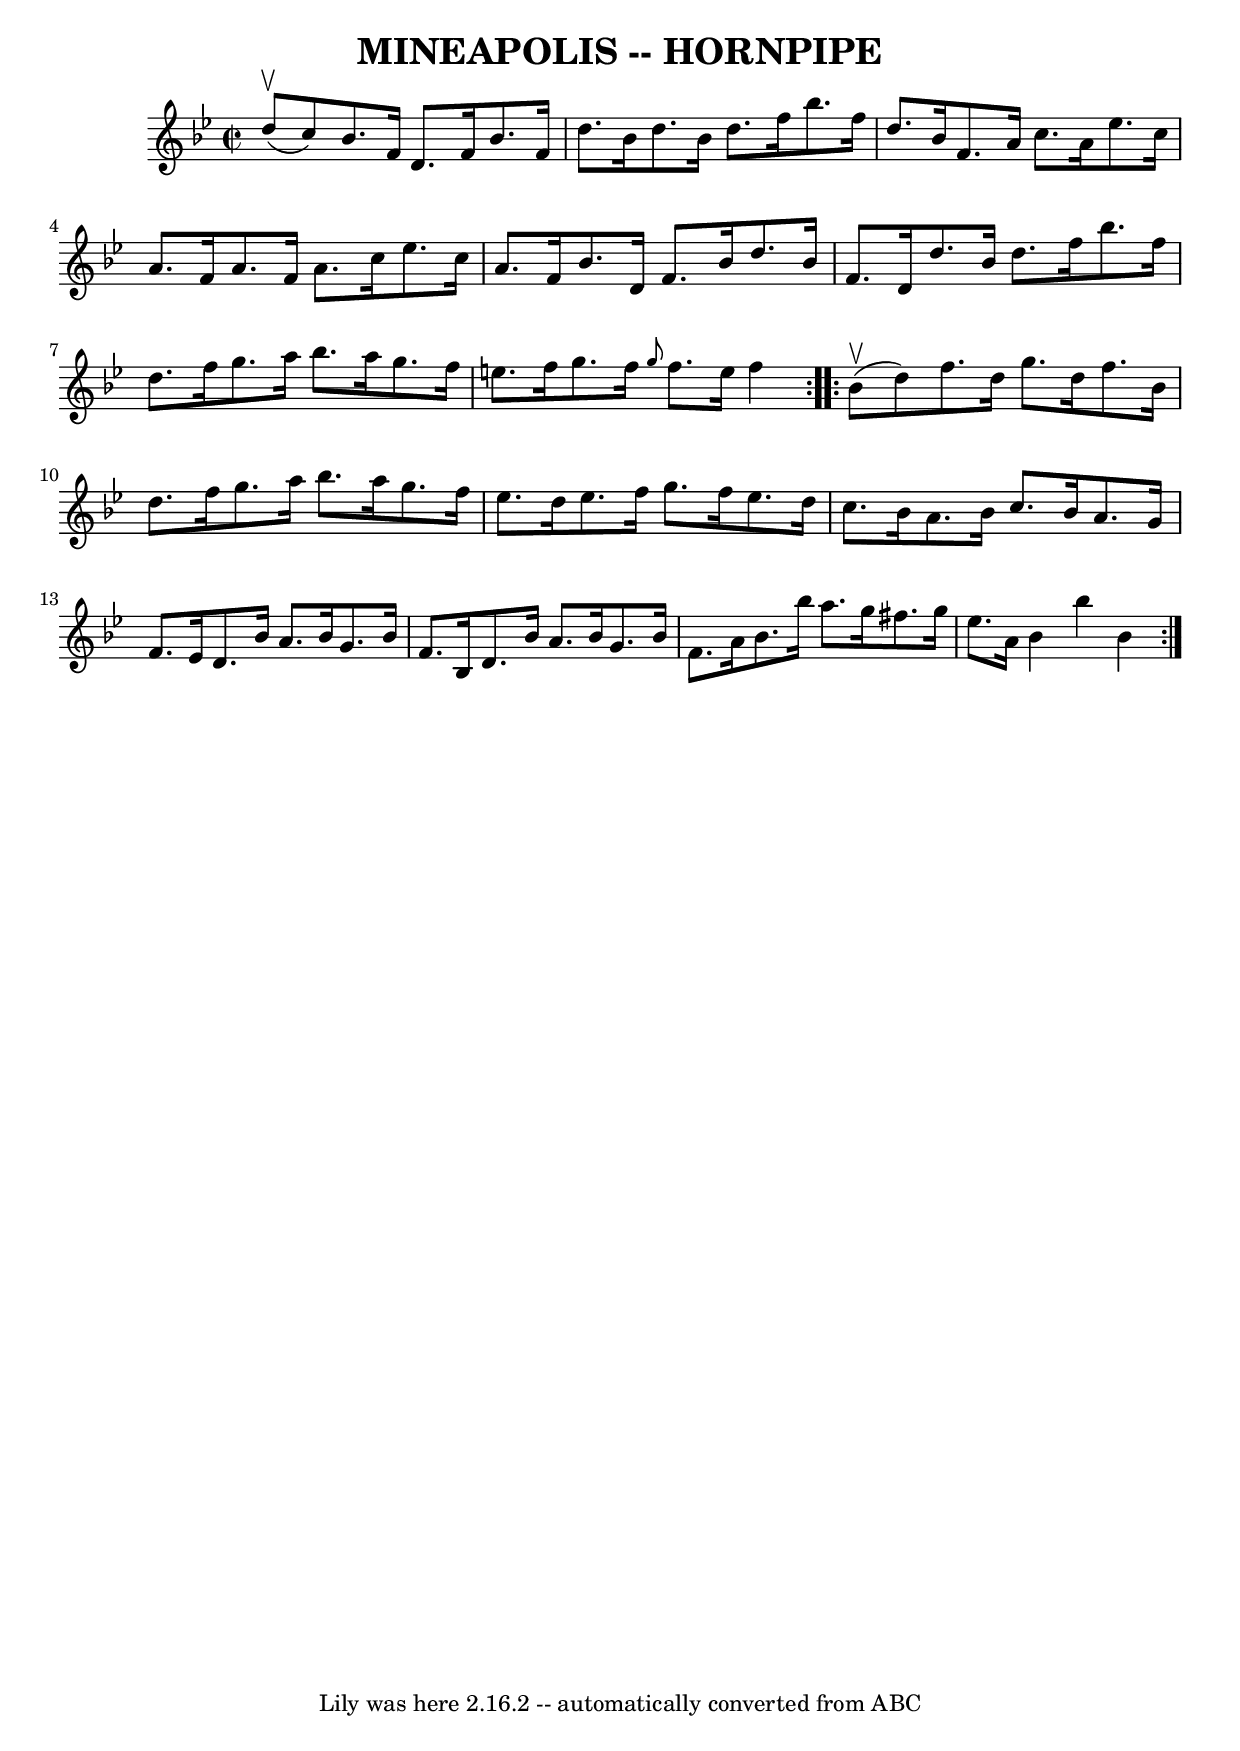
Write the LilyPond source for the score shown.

\version "2.16.2"
\include "Mammoth.ily"
\header {
  %% book = "Ryan's Mammoth Collection of Fiddle Tunes"
  crossRefNumber = "1"
  footnotes = "\\\\\\\\(Can be used as a Clog.)"
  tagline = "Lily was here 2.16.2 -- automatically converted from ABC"
  title = "MINEAPOLIS -- HORNPIPE"

}
voicedefault =  {



  \repeat volta 2 {

    \override Staff.TimeSignature #'style = #'C
    \time 2/2 
    \key bes \major d''8 (^\upbow c''8)       |
    bes'8. 
    f'16 d'8. f'16 bes'8. f'16 d''8. bes'16    |
    
    d''8. bes'16 d''8. f''16 bes''8. f''16 d''8. bes'16     |
    f'8. a'16 c''8. a'16 ees''8. c''16 a'8. f'16     |
    a'8. f'16 a'8. c''16 ees''8. c''16 a'8. f'16     | |
    bes'8. d'16 f'8. bes'16 d''8. bes'16    
    f'8. d'16    |
    d''8. bes'16 d''8. f''16 bes''8.    
    f''16 d''8. f''16    |
    g''8. a''16 bes''8. a''16    
    g''8. f''16 e''8. f''16    |
    g''8. f''16  \grace { g''8 
			  
			} f''8. e''16 f''4    
  }     
  \repeat volta 2 {
    bes'8 (^\upbow   
    d''8)       |
    f''8. d''16 g''8. d''16 f''8. bes'16   
    d''8. f''16    |
    g''8. a''16 bes''8. a''16 g''8.    
    f''16 ees''8. d''16    |
    ees''8. f''16 g''8. f''16    
    ees''8. d''16 c''8. bes'16    |
    a'8. bes'16 c''8.    
    bes'16 a'8. g'16 f'8. ees'16    | |
    d'8.    
    bes'16 a'8. bes'16 g'8. bes'16 f'8. bes16    |
    d'8.  
    bes'16 a'8. bes'16 g'8. bes'16 f'8. a'16    |
    
    bes'8. bes''16 a''8. g''16 fis''8. g''16 ees''8. a'16     |
    bes'4 bes''4 bes'4    
  }   

}

\score{
  <<

    \context Staff="default"
    {
      \voicedefault 
      
    }

  >>
  \layout {
    
  }
  \midi {
  }

}
